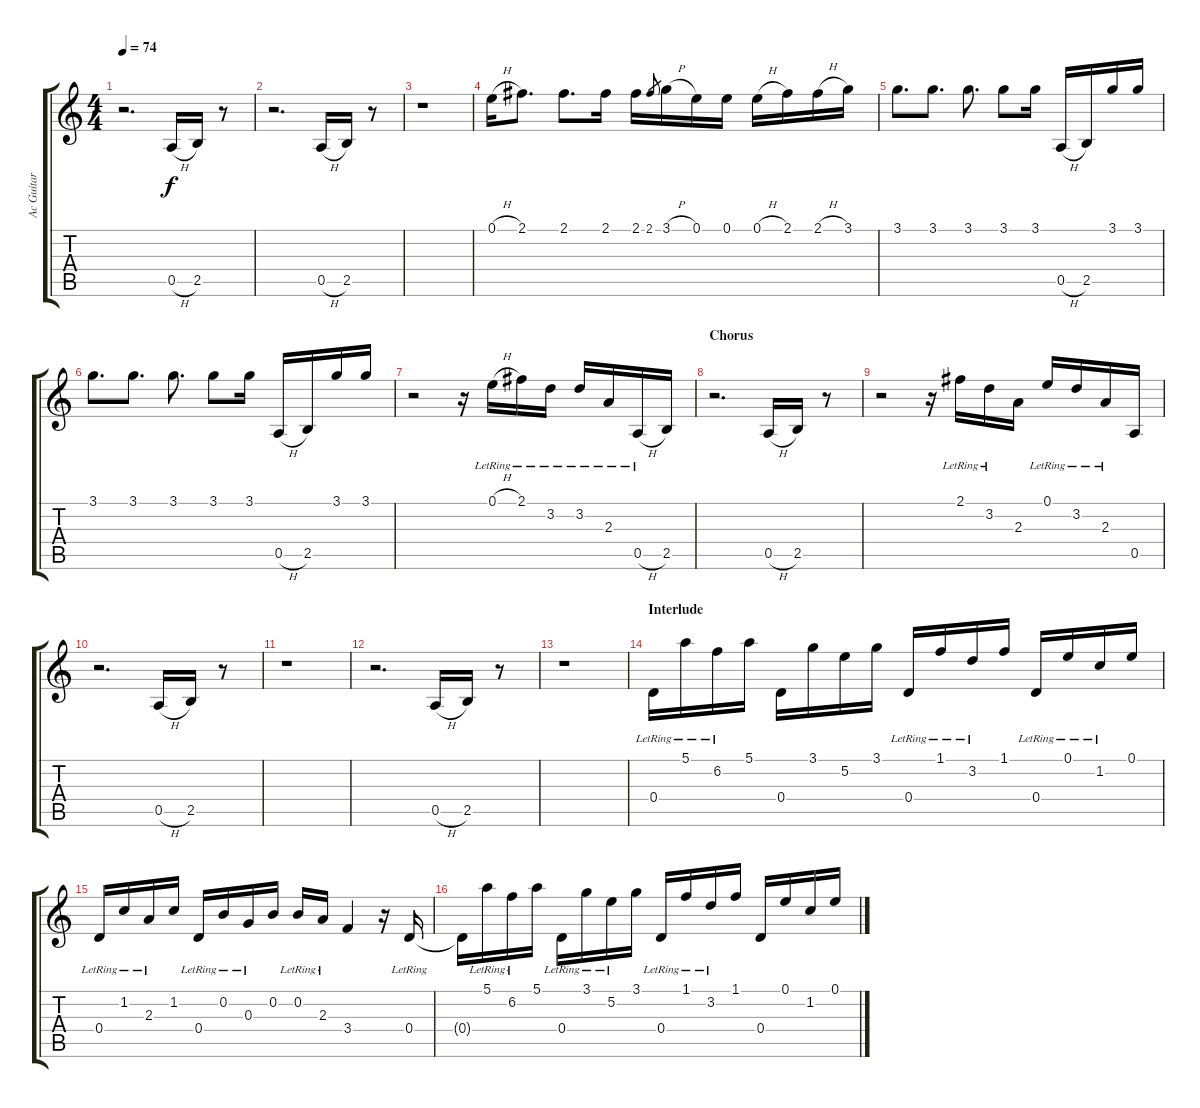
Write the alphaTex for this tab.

\track ("Ac Guitar #2" "Ac Guitar ") {instrument acousticguitarsteel}
\staff {score tabs}
\tuning (E4 B3 G3 D3 A2 E2) {hide}
\ts (4 4)
\tempo 74
\clef g2
\ks c
r.2{d dy f} 0.5{h}.16 2.5.16 r.8 |
r.2{d} 0.5{h}.16 2.5.16 r.8 |
r.1 |
0.1{h}.16 2.1.8{d} 2.1.8{d} 2.1.16 2.1.16 2.1.8{gr} 3.1{h}.16 0.1.16 0.1.16 0.1{h}.16 2.1.16 2.1{h}.16 3.1.16 |
3.1.8{d} 3.1.8{d} 3.1.8{d} 3.1.8 3.1.16 0.5{h}.16 2.5.16 3.1.16 3.1.16 |
3.1.8{d} 3.1.8{d} 3.1.8{d} 3.1.8 3.1.16 0.5{h}.16 2.5.16 3.1.16 3.1.16 |
r.2 r.16 0.1{h lr}.16 2.1{lr}.16 3.2{lr}.16 3.2{lr}.16 2.3{lr}.16 0.5{h lr}.16 2.5.16 |
\section ("" "Chorus")
r.2{d} 0.5{h}.16 2.5.16 r.8 |
r.2 r.16 2.1{lr}.16 3.2{lr}.16 2.3.16 0.1{lr}.16 3.2{lr}.16 2.3{lr}.16 0.5.16 |
r.2{d} 0.5{h}.16 2.5.16 r.8 |
r.1 |
r.2{d} 0.5{h}.16 2.5.16 r.8 |
r.1 |
\section ("" "Interlude")
0.4{lr}.16 5.1{lr}.16 6.2{lr}.16 5.1.16 0.4.16 3.1.16 5.2.16 3.1.16 0.4{lr}.16 1.1{lr}.16 3.2{lr}.16 1.1.16 0.4{lr}.16 0.1{lr}.16 1.2{lr}.16 0.1.16 |
0.4{lr}.16 1.2{lr}.16 2.3{lr}.16 1.2.16 0.4{lr}.16 0.2{lr}.16 0.3{lr}.16 0.2.16 0.2{lr}.16 2.3{lr}.16 3.4.4 r.16 0.4{lr}.16 |
0.4{t}.16 5.1{lr}.16 6.2{lr}.16 5.1.16 0.4{lr}.16 3.1{lr}.16 5.2{lr}.16 3.1.16 0.4{lr}.16 1.1{lr}.16 3.2{lr}.16 1.1.16 0.4.16 0.1.16 1.2.16 0.1.16
